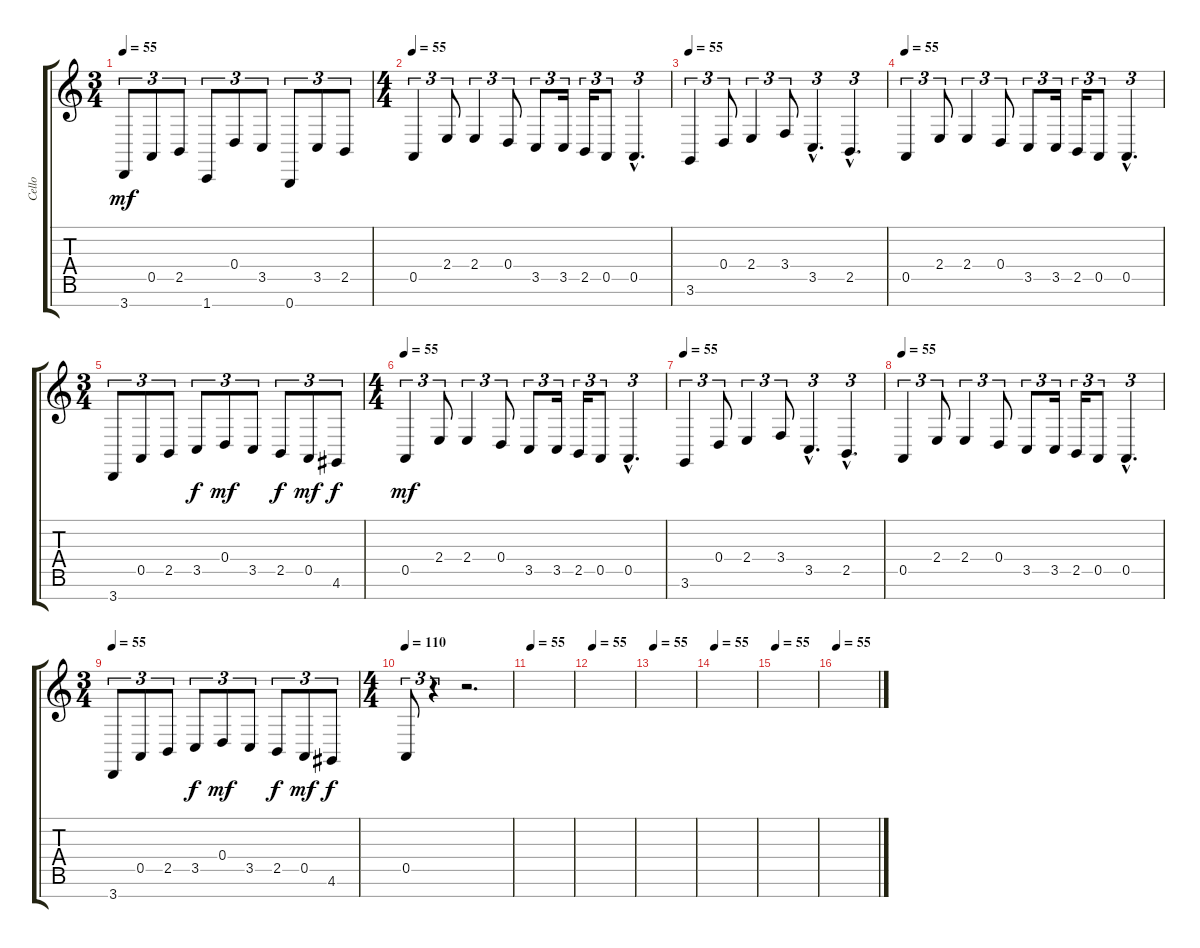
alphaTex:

\track ("Cello" "Cello") {instrument cello}
\staff {score tabs}
\tuning (E4 B3 G3 D3 A2 E2 B1) {hide}
\ts (3 4)
\tempo 55
\clef g2
\ks c
3.7.8{tu (3 2) dy mf} 0.5.8{tu (3 2)} 2.5.8{tu (3 2)} 1.7.8{tu (3 2)} 0.4.8{tu (3 2)} 3.5.8{tu (3 2)} 0.7.8{tu (3 2)} 3.5.8{tu (3 2)} 2.5.8{tu (3 2)} |
\ts (4 4)
\tempo 55
0.5.4{tu (3 2)} 2.4.8{tu (3 2)} 2.4.4{tu (3 2)} 0.4.8{tu (3 2)} 3.5.8{tu (3 2)} 3.5.16{tu (3 2)} 2.5.16{tu (3 2)} 0.5.8{tu (3 2)} 0.5{hac}.4{d tu (3 2)} |
\tempo 55
3.6.4{tu (3 2)} 0.4.8{tu (3 2)} 2.4.4{tu (3 2)} 3.4.8{tu (3 2)} 3.5{hac}.4{d tu (3 2)} 2.5{hac}.4{d tu (3 2)} |
\tempo 55
0.5.4{tu (3 2)} 2.4.8{tu (3 2)} 2.4.4{tu (3 2)} 0.4.8{tu (3 2)} 3.5.8{tu (3 2)} 3.5.16{tu (3 2)} 2.5.16{tu (3 2)} 0.5.8{tu (3 2)} 0.5{hac}.4{d tu (3 2)} |
\ts (3 4)
3.7.8{tu (3 2)} 0.5.8{tu (3 2)} 2.5.8{tu (3 2)} 3.5.8{tu (3 2) dy f} 0.4.8{tu (3 2) dy mf} 3.5.8{tu (3 2)} 2.5.8{tu (3 2) dy f} 0.5.8{tu (3 2) dy mf} 4.6.8{tu (3 2) dy f} |
\ts (4 4)
\tempo 55
0.5.4{tu (3 2) dy mf} 2.4.8{tu (3 2)} 2.4.4{tu (3 2)} 0.4.8{tu (3 2)} 3.5.8{tu (3 2)} 3.5.16{tu (3 2)} 2.5.16{tu (3 2)} 0.5.8{tu (3 2)} 0.5{hac}.4{d tu (3 2)} |
\tempo 55
3.6.4{tu (3 2)} 0.4.8{tu (3 2)} 2.4.4{tu (3 2)} 3.4.8{tu (3 2)} 3.5{hac}.4{d tu (3 2)} 2.5{hac}.4{d tu (3 2)} |
\tempo 55
0.5.4{tu (3 2)} 2.4.8{tu (3 2)} 2.4.4{tu (3 2)} 0.4.8{tu (3 2)} 3.5.8{tu (3 2)} 3.5.16{tu (3 2)} 2.5.16{tu (3 2)} 0.5.8{tu (3 2)} 0.5{hac}.4{d tu (3 2)} |
\ts (3 4)
\tempo 55
3.7.8{tu (3 2)} 0.5.8{tu (3 2)} 2.5.8{tu (3 2)} 3.5.8{tu (3 2) dy f} 0.4.8{tu (3 2) dy mf} 3.5.8{tu (3 2)} 2.5.8{tu (3 2) dy f} 0.5.8{tu (3 2) dy mf} 4.6.8{tu (3 2) dy f} |
\ts (4 4)
\tempo 110
0.5.8{tu (3 2)} r.4{tu (3 2)} r.2{d} |
\tempo 55
|
\tempo 55
|
\tempo 55
|
\tempo 55
|
\tempo 55
|
\tempo 55
